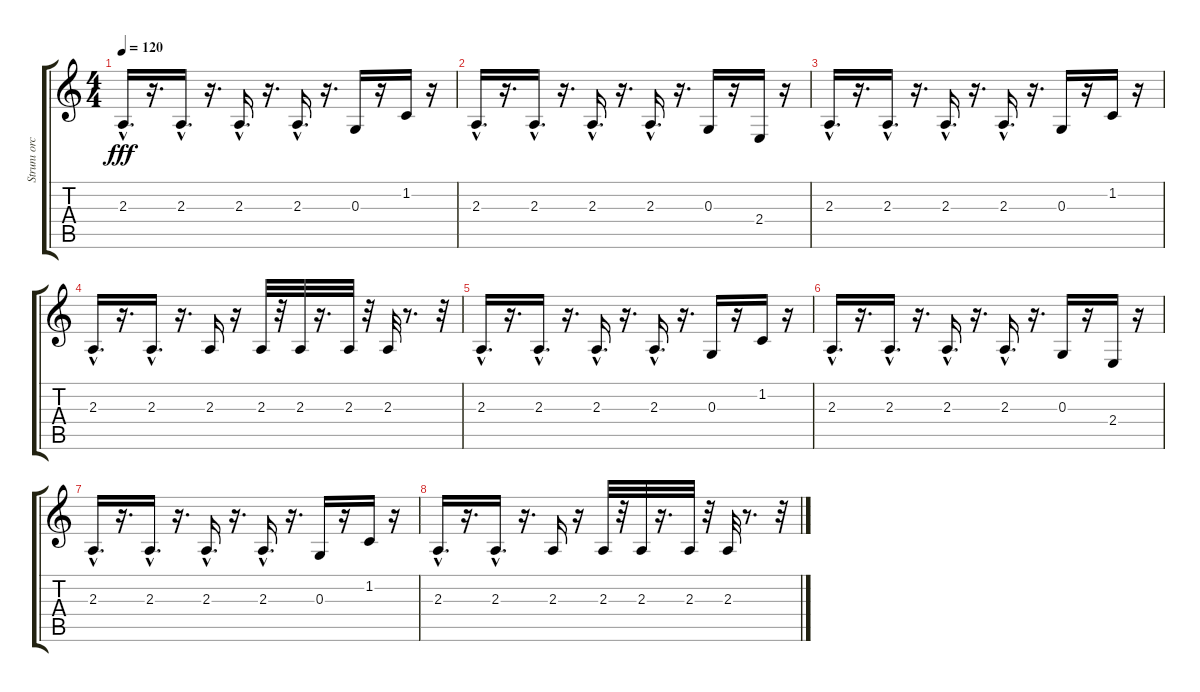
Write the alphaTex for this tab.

\track ("Strunı orch. 1" "Strunı orc") {instrument stringensemble1}
\staff {score tabs}
\tuning (E4 B3 G3 D3 A2 E2) {hide}
\ts (4 4)
\tempo 120
\clef g2
\ks c
2.3{hac}.16{d dy fff} r.16{d} 2.3{hac}.16{d} r.16{d} 2.3{hac}.16{d} r.16{d} 2.3{hac}.16{d} r.16{d} 0.3.16 r.16 1.2.16 r.16 |
2.3{hac}.16{d} r.16{d} 2.3{hac}.16{d} r.16{d} 2.3{hac}.16{d} r.16{d} 2.3{hac}.16{d} r.16{d} 0.3.16 r.16 2.4.16 r.16 |
2.3{hac}.16{d} r.16{d} 2.3{hac}.16{d} r.16{d} 2.3{hac}.16{d} r.16{d} 2.3{hac}.16{d} r.16{d} 0.3.16 r.16 1.2.16 r.16 |
2.3{hac}.16{d} r.16{d} 2.3{hac}.16{d} r.16{d} 2.3.16 r.16 2.3.32 r.32 2.3.32 r.16{d} 2.3.32 r.32 2.3.32 r.8{d} r.32 |
2.3{hac}.16{d} r.16{d} 2.3{hac}.16{d} r.16{d} 2.3{hac}.16{d} r.16{d} 2.3{hac}.16{d} r.16{d} 0.3.16 r.16 1.2.16 r.16 |
2.3{hac}.16{d} r.16{d} 2.3{hac}.16{d} r.16{d} 2.3{hac}.16{d} r.16{d} 2.3{hac}.16{d} r.16{d} 0.3.16 r.16 2.4.16 r.16 |
2.3{hac}.16{d} r.16{d} 2.3{hac}.16{d} r.16{d} 2.3{hac}.16{d} r.16{d} 2.3{hac}.16{d} r.16{d} 0.3.16 r.16 1.2.16 r.16 |
2.3{hac}.16{d} r.16{d} 2.3{hac}.16{d} r.16{d} 2.3.16 r.16 2.3.32 r.32 2.3.32 r.16{d} 2.3.32 r.32 2.3.32 r.8{d} r.32
